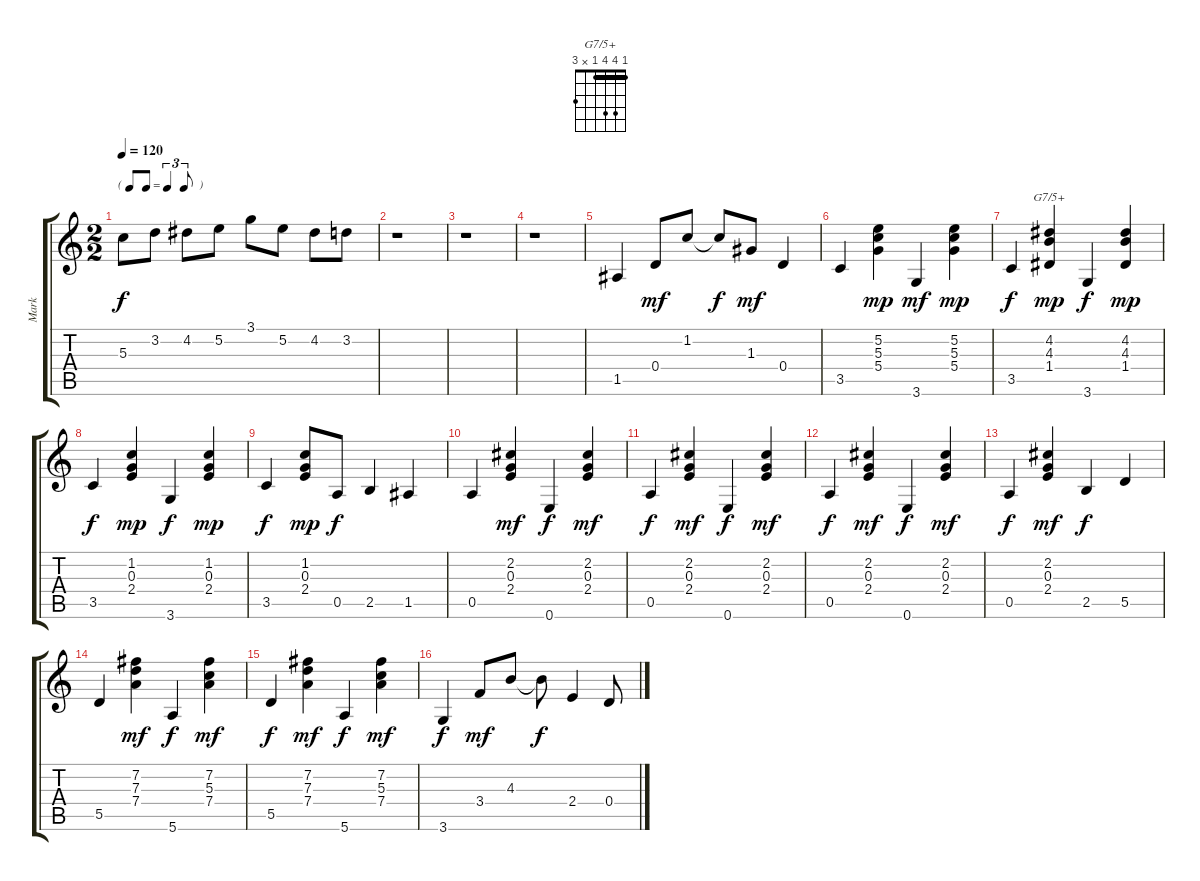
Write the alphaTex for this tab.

\track ("Mark" "Mark") {instrument acousticguitarsteel}
\staff {score tabs}
\tuning (E4 B3 G3 D3 A2 E2) {hide}
\chord ("G7/5+" 1 4 4 1 x 3) {barre 1}
\ts (2 2)
\tf triplet8th
\tempo 120
\clef g2
\ks c
5.3.8{dy f} 3.2.8 4.2.8 5.2.8 3.1.8 5.2.8 4.2.8 3.2.8 |
r.1 |
r.1 |
r.1 |
1.5.4 0.4.8{dy mf} 1.2.8 1.2{t}.8{dy f} 1.3.8{dy mf} 0.4.4 |
3.5.4 (5.2 5.3 5.4).4{dy mp} 3.6.4{dy mf} (5.2 5.3 5.4).4{dy mp} |
3.5.4{dy f} (4.2 4.3 1.4).4{ch "G7/5+" dy mp} 3.6.4{dy f} (4.2 4.3 1.4).4{dy mp} |
3.5.4{dy f} (1.2 0.3 2.4).4{dy mp} 3.6.4{dy f} (1.2 0.3 2.4).4{dy mp} |
3.5.4{dy f} (1.2 0.3 2.4).8{dy mp} 0.5.8{dy f} 2.5.4 1.5.4 |
0.5.4 (2.2 0.3 2.4).4{dy mf} 0.6.4{dy f} (2.2 0.3 2.4).4{dy mf} |
0.5.4{dy f} (2.2 0.3 2.4).4{dy mf} 0.6.4{dy f} (2.2 0.3 2.4).4{dy mf} |
0.5.4{dy f} (2.2 0.3 2.4).4{dy mf} 0.6.4{dy f} (2.2 0.3 2.4).4{dy mf} |
0.5.4{dy f} (2.2 0.3 2.4).4{dy mf} 2.5.4{dy f} 5.5.4 |
5.5.4 (7.2 7.3 7.4).4{dy mf} 5.6.4{dy f} (7.2 5.3 7.4).4{dy mf} |
5.5.4{dy f} (7.2 7.3 7.4).4{dy mf} 5.6.4{dy f} (7.2 5.3 7.4).4{dy mf} |
3.6.4{dy f} 3.4.8{dy mf} 4.3.8 4.3{t}.8{dy f} 2.4.4 0.4.8
